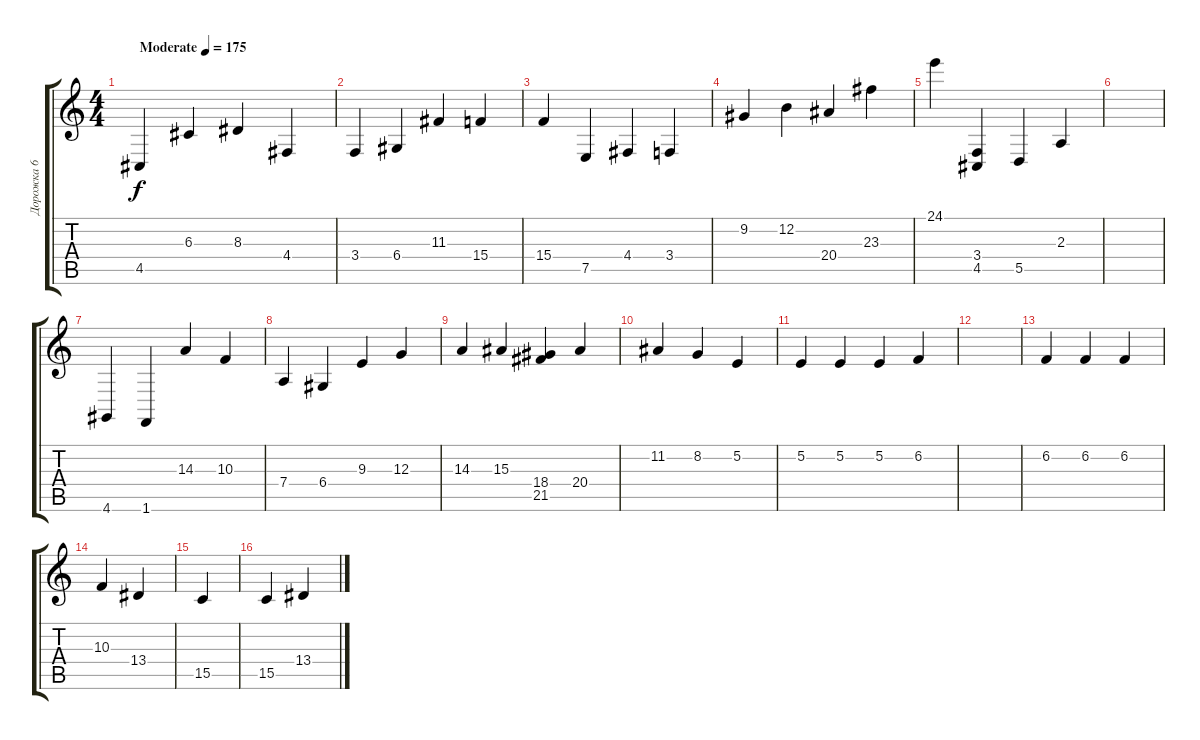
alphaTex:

\track ("Дорожка 6" "Дорожка 6") {instrument synthbrass1}
\staff {score tabs}
\tuning (E4 B3 G3 D3 A2 E2) {hide}
\ts (4 4)
\tempo (175 "Moderate")
\clef g2
\ks c
4.5.4{dy f instrument synthbrass1} 6.3.4 8.3.4 4.4.4 |
3.4.4 6.4.4 11.3.4 15.4.4 |
15.4.4 7.5.4 4.4.4 3.4.4 |
9.2.4 12.2.4 20.4.4 23.3.4 |
24.1.4 (3.4 4.5).4 5.5.4 2.3.4 |
|
4.6.4 1.6.4 14.3.4 10.3.4 |
7.4.4 6.4.4 9.3.4 12.3.4 |
14.3.4 15.3.4 (18.4 21.5).4 20.4.4 |
11.2.4 8.2.4 5.2.4 |
5.2.4 5.2.4 5.2.4 6.2.4 |
|
6.2.4 6.2.4 6.2.4 |
10.3.4 13.4.4 |
15.5.4 |
15.5.4 13.4.4
